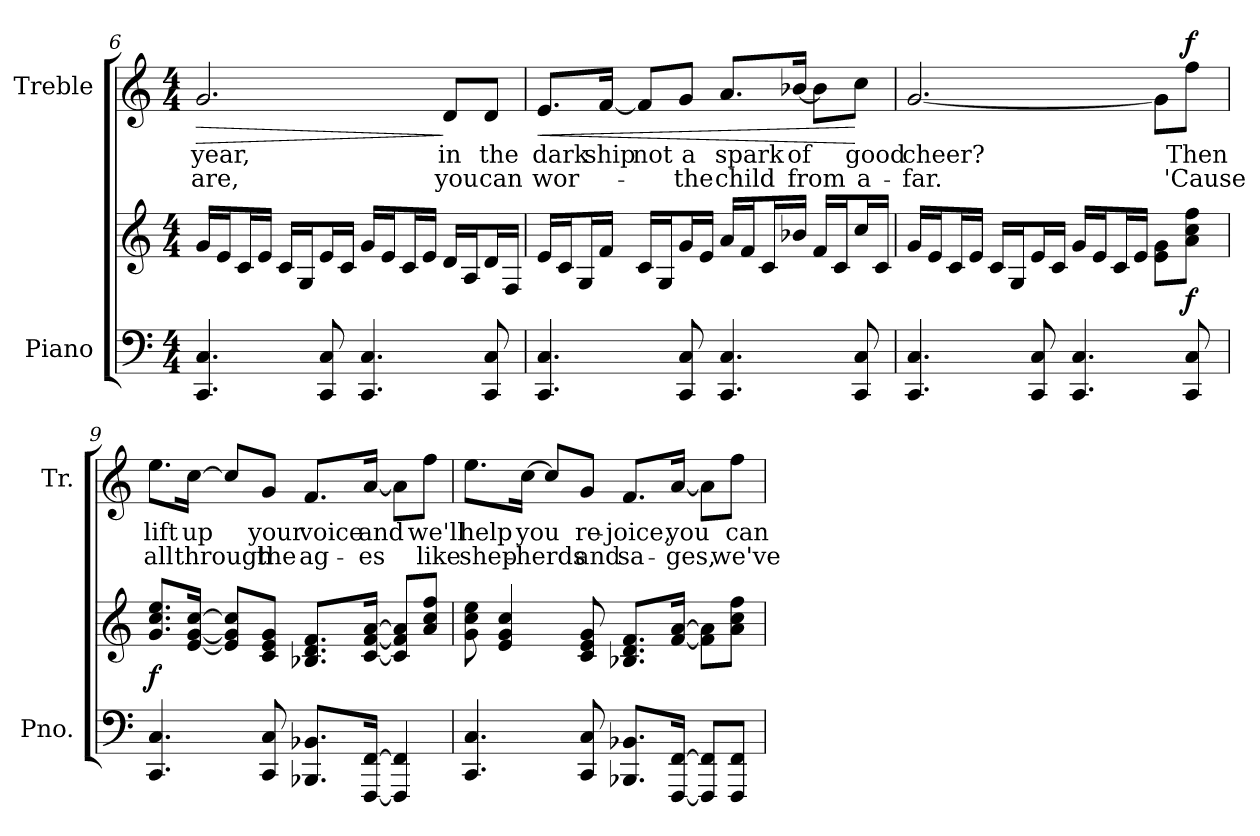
**kern	**kern	**dynam	**kern	**text	**text	**dynam
*part2	*part2	*part2	*part1	*part1	*part1	*part1
*staff3	*staff2	*staff2/3	*staff1	*staff1	*staff1	*staff1
*I"Piano	*	*	*I"Treble	*	*	*
*I'Pno.	*	*	*I'Tr.	*	*	*
*clefF4	*clefG2	*	*clefG2	*	*	*
*k[]	*k[]	*	*k[]	*	*	*
*C:	*C:	*	*C:	*	*	*
*M4/4	*M4/4	*	*M4/4	*	*	*
=6	=6	=6	=6	=6	=6	=6
!	!	!	!	!LO:LY:b:color=#000000	!LO:LY:b:color=#000000	!LO:HP:b
4.CCi/ 4.Ci	16gi/LL	.	2.gi/	year,	are,	>
.	16ei/J	.	.	.	.	.
.	16ci/L	.	.	.	.	.
.	16ei/JJ	.	.	.	.	.
.	16ci/LL	.	.	.	.	.
.	16Gi/J	.	.	.	.	.
8CCi/ 8Ci	16ei/L	.	.	.	.	.
.	16ci/JJ	.	.	.	.	.
4.CCi/ 4.Ci	16gi/LL	.	.	.	.	.
.	16ei/J	.	.	.	.	.
.	16ci/L	.	.	.	.	.
.	16ei/JJ	.	.	.	.	.
!	!	!	!	!LO:LY:b:color=#000000	!LO:LY:b:color=#000000	!
.	16di/LL	.	8di/L	in	you	]
.	16Ai/J	.	.	.	.	.
!	!	!	!	!LO:LY:b:color=#000000	!LO:LY:b:color=#000000	!
8CCi/ 8Ci	16di/L	.	8di/J	the	can	.
.	16Fi/JJ	.	.	.	.	.
!!LO:LB:g=z
=7	=7	=7	=7	=7	=7	=7
!	!	!	!	!LO:LY:b:color=#000000	!LO:LY:b:color=#000000	!LO:HP:b
4.CCi/ 4.Ci	16ei/LL	.	8.ei/L	dark	wor-	<
.	16ci/J	.	.	.	.	.
.	16Gi/L	.	.	.	.	.
!	!	!	!	!LO:LY:b:color=#000000	!	!
.	16fi/JJ	.	[16fi/Jk	-ship	.	.
!	!	!	!	!LO:LY:b:color=#000000	!	!
.	16ci/LL	.	8fi/L]	not	.	.
.	16Gi/J	.	.	.	.	.
!	!	!	!	!LO:LY:b:color=#000000	!LO:LY:b:color=#000000	!
8CCi/ 8Ci	16gi/L	.	8gi/J	a	the	.
.	16ei/JJ	.	.	.	.	.
!	!	!	!	!LO:LY:b:color=#000000	!LO:LY:b:color=#000000	!
4.CCi/ 4.Ci	16ai/LL	.	8.ai/L	spark	child	.
.	16fi/J	.	.	.	.	.
.	16ci/L	.	.	.	.	.
!	!	!	!	!LO:LY:b:color=#000000	!LO:LY:b:color=#000000	!
.	16b-Xi/JJ	.	[16b-Xi/Jk	of	from	.
.	16fi/LL	.	8b-i\L]	.	.	.
.	16ci/J	.	.	.	.	.
!	!	!	!	!LO:LY:b:color=#000000	!LO:LY:b:color=#000000	!
8CCi/ 8Ci	16cci/L	.	8cci\J	good	a-	[
.	16ci/JJ	.	.	.	.	.
=8	=8	=8	=8	=8	=8	=8
!	!	!	!	!LO:LY:b:color=#000000	!LO:LY:b:color=#000000	!
4.CCi/ 4.Ci	16gi/LL	.	[2.gi/	cheer?	-far.	.
.	16ei/J	.	.	.	.	.
.	16ci/L	.	.	.	.	.
.	16ei/JJ	.	.	.	.	.
.	16ci/LL	.	.	.	.	.
.	16Gi/J	.	.	.	.	.
8CCi/ 8Ci	16ei/L	.	.	.	.	.
.	16ci/JJ	.	.	.	.	.
4.CCi/ 4.Ci	16gi/LL	.	.	.	.	.
.	16ei/J	.	.	.	.	.
.	16ci/L	.	.	.	.	.
.	16ei/JJ	.	.	.	.	.
.	8ei\ 8gi\L	.	8gi\L]	.	.	.
!	!	!	!	!LO:LY:b:color=#000000	!LO:LY:b:color=#000000	!
8CCi/ 8Ci	8ai\ 8cci\ 8ffi\J	f	8ffi\J	Then	'Cause	f
!!LO:LB:g=z
=9	=9	=9	=9	=9	=9	=9
!	!	!	!	!LO:LY:b:color=#000000	!LO:LY:b:color=#000000	!
4.CCi/ 4.Ci	8.gi/ 8.cci/ 8.eei/L	f	8.eei\L	lift	all	.
!	!	!	!	!LO:LY:b:color=#000000	!LO:LY:b:color=#000000	!
.	[16ei/ [16gi/ [16cci/Jk	.	[16cci\Jk	up	through	.
.	8ei]/ 8gi]/ 8cci]/L	.	8cci/L]	.	.	.
!	!	!	!	!LO:LY:b:color=#000000	!LO:LY:b:color=#000000	!
8CCi/ 8Ci	8ci/ 8ei/ 8gi/J	.	8gi/J	your	the	.
!	!	!	!	!LO:LY:b:color=#000000	!LO:LY:b:color=#000000	!
8.BBB-Xi/ 8.BB-Xi/L	8.B-Xi/ 8.di/ 8.fi/L	.	8.fi/L	voice	ag-	.
!	!	!	!	!LO:LY:b:color=#000000	!LO:LY:b:color=#000000	!
[16FFFi/ [16FFi/Jk	[16ci/ [16fi/ [16ai/Jk	.	[16ai/Jk	and	-es	.
4FFFi/] 4FFi]	8ci]/ 8fi]/ 8ai]/L	.	8ai\L]	.	.	.
!	!	!	!	!LO:LY:b:color=#000000	!LO:LY:b:color=#000000	!
.	8ai/ 8cci/ 8ffi/J	.	8ffi\J	we'll	like	.
=10	=10	=10	=10	=10	=10	=10
!	!	!	!	!LO:LY:b:color=#000000	!LO:LY:b:color=#000000	!
4.CCi/ 4.Ci	8gi\ 8cci 8eei	.	8.eei\L	help	shep-	.
.	4ei/ 4gi 4cci	.	.	.	.	.
!	!	!	!	!LO:LY:b:color=#000000	!LO:LY:b:color=#000000	!
.	.	.	[16cci\Jk	you	-herds	.
.	.	.	8cci/L]	.	.	.
!	!	!	!	!LO:LY:b:color=#000000	!LO:LY:b:color=#000000	!
8CCi/ 8Ci	8ci/ 8ei 8gi	.	8gi/J	re-	and	.
!	!	!	!	!LO:LY:b:color=#000000	!LO:LY:b:color=#000000	!
8.BBB-Xi/ 8.BB-Xi/L	8.B-Xi/ 8.di/ 8.fi/L	.	8.fi/L	-joice,	sa-	.
!	!	!	!	!LO:LY:b:color=#000000	!LO:LY:b:color=#000000	!
[16FFFi/ [16FFi/Jk	[16fi/ [16ai/Jk	.	[16ai/Jk	you	-ges,	.
8FFFi]/ 8FFi]/L	8fi]\ 8ai]\L	.	8ai\L]	.	.	.
!	!	!	!	!LO:LY:b:color=#000000	!LO:LY:b:color=#000000	!
8FFFi/ 8FFi/J	8ai\ 8cci\ 8ffi\J	.	8ffi\J	can	we've	.
=	=	=	=	=	=	=
*-	*-	*-	*-	*-	*-	*-
